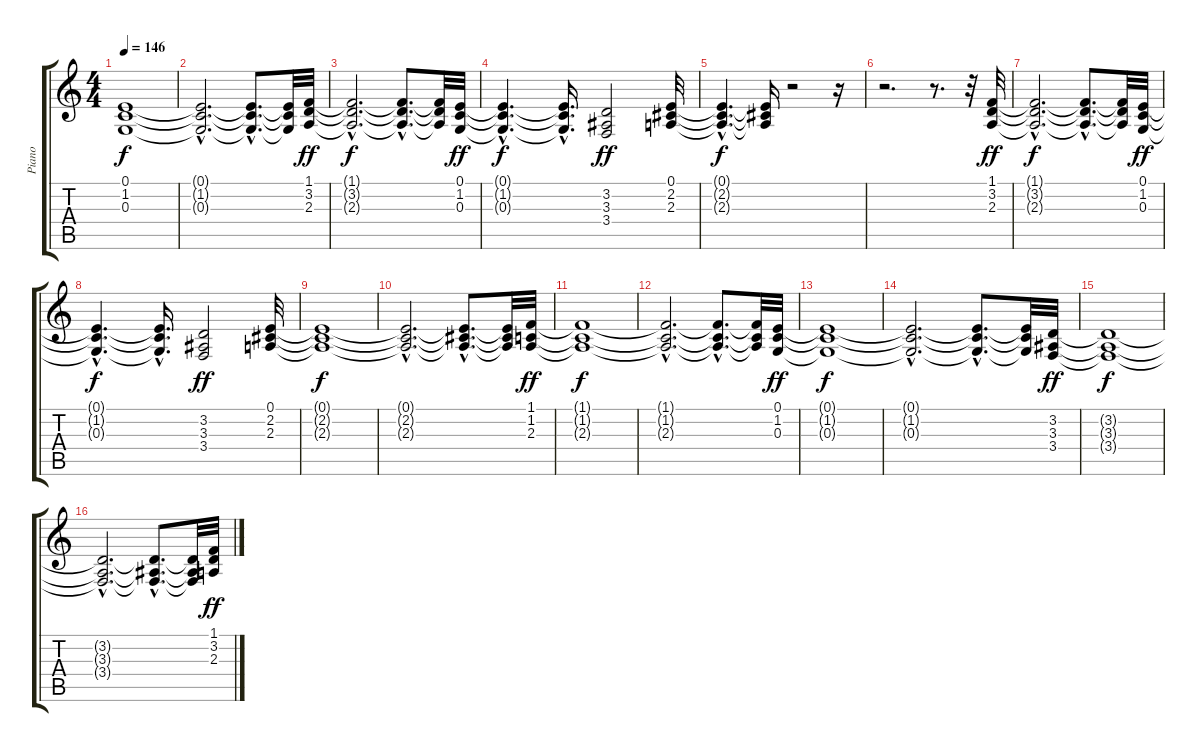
\track ("Piano" "Piano") {instrument stringensemble2}
\staff {score tabs}
\tuning (E4 B3 G3 D3 A2 E2) {hide}
\ts (4 4)
\tempo 146
\clef g2
\ks c
(0.1{t} 1.2{t} 0.3{t}).1{dy f} |
(0.1{hac t} 1.2{hac t} 0.3{hac t}).2{d} (0.1{hac t} 1.2{hac t} 0.3{hac t}).8{d} (0.1{t} 1.2{t} 0.3{t}).32 (1.1 3.2 2.3).32{dy ff} |
(1.1{hac t} 3.2{hac t} 2.3{hac t}).2{d dy f} (1.1{hac t} 3.2{hac t} 2.3{hac t}).8{d} (1.1{t} 3.2{t} 2.3{t}).32 (0.1 1.2 0.3).32{dy ff} |
(0.1{hac t} 1.2{hac t} 0.3{hac t}).4{d dy f} (0.1{hac t} 1.2{hac t} 0.3{hac t}).16{d} (3.2 3.3 3.4).2{dy ff} (0.1 2.2 2.3).32 |
(0.1{hac t} 2.2{hac t} 2.3{hac t}).4{d dy f} (0.1{t} 2.2{t} 2.3{t}).16 r.2 r.16 |
r.2{d} r.8{d} r.32 (1.1 3.2 2.3).32{dy ff} |
(1.1{hac t} 3.2{hac t} 2.3{hac t}).2{d dy f} (1.1{hac t} 3.2{hac t} 2.3{hac t}).8{d} (1.1{t} 3.2{t} 2.3{t}).32 (0.1 1.2 0.3).32{dy ff} |
(0.1{hac t} 1.2{hac t} 0.3{hac t}).4{d dy f} (0.1{hac t} 1.2{hac t} 0.3{hac t}).16{d} (3.2 3.3 3.4).2{dy ff} (0.1 2.2 2.3).32 |
(0.1{t} 2.2{t} 2.3{t}).1{dy f} |
(0.1{hac t} 2.2{hac t} 2.3{hac t}).2{d} (0.1{hac t} 2.2{hac t} 2.3{hac t}).8{d} (0.1{t} 2.2{t} 2.3{t}).32 (1.1 1.2 2.3).32{dy ff} |
(1.1{t} 1.2{t} 2.3{t}).1{dy f} |
(1.1{hac t} 1.2{hac t} 2.3{hac t}).2{d} (1.1{hac t} 1.2{hac t} 2.3{hac t}).8{d} (1.1{t} 1.2{t} 2.3{t}).32 (0.1 1.2 0.3).32{dy ff} |
(0.1{t} 1.2{t} 0.3{t}).1{dy f} |
(0.1{hac t} 1.2{hac t} 0.3{hac t}).2{d} (0.1{hac t} 1.2{hac t} 0.3{hac t}).8{d} (0.1{t} 1.2{t} 0.3{t}).32 (3.2 3.3 3.4).32{dy ff} |
(3.2{t} 3.3{t} 3.4{t}).1{dy f} |
(3.2{hac t} 3.3{hac t} 3.4{hac t}).2{d} (3.2{hac t} 3.3{hac t} 3.4{hac t}).8{d} (3.2{t} 3.3{t} 3.4{t}).32 (1.1 3.2 2.3).32{dy ff}
